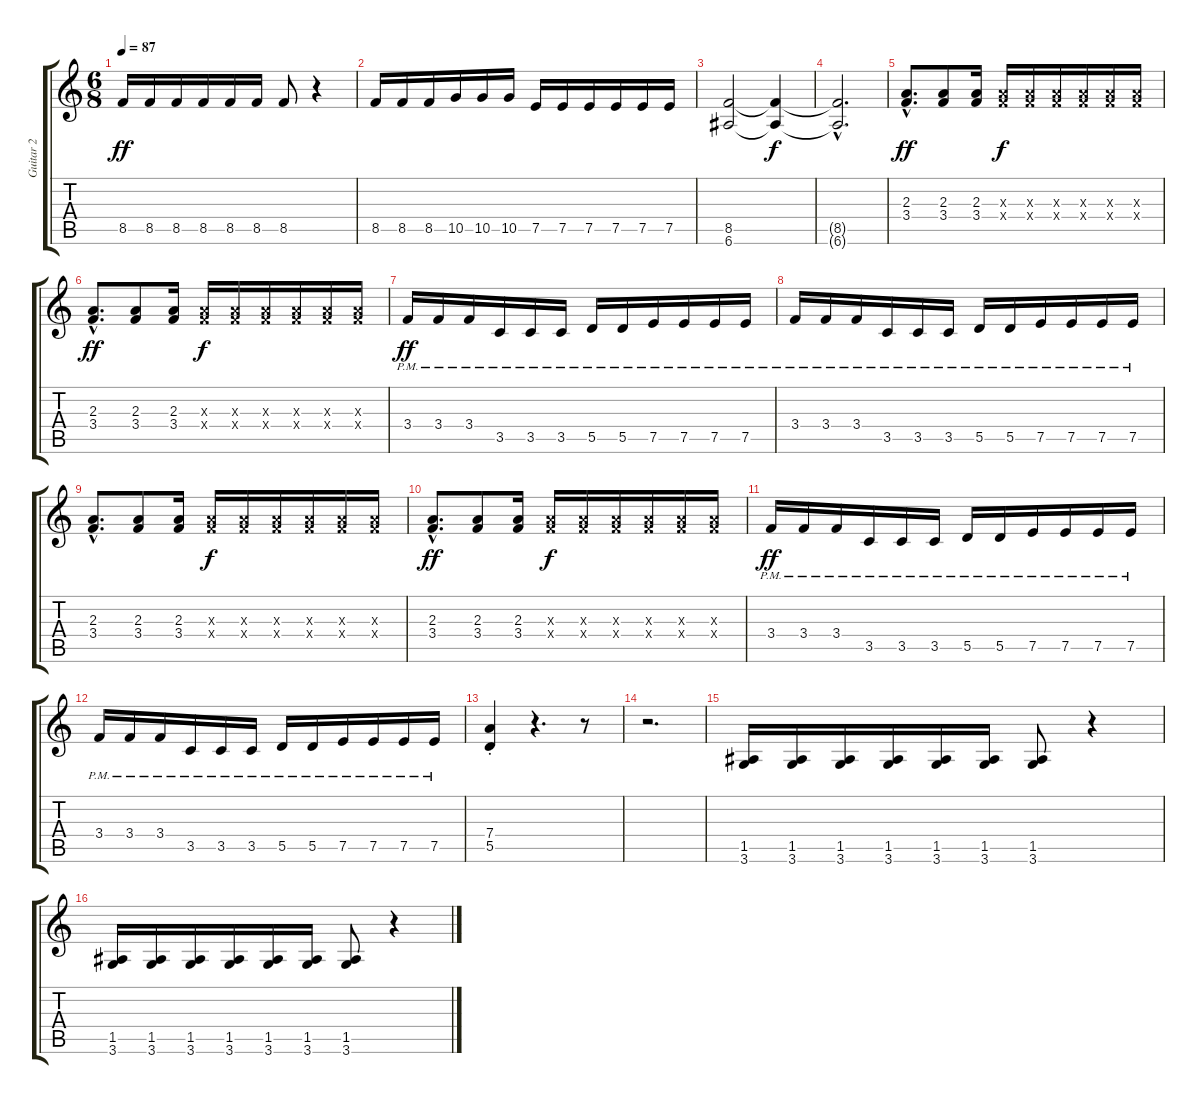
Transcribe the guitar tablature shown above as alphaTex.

\track ("Guitar 2" "Guitar 2") {instrument distortionguitar}
\staff {score tabs}
\tuning (E4 B3 G3 D3 A2 E2) {hide}
\ts (6 8)
\tempo 87
\clef g2
\ks c
8.5.16{dy ff} 8.5.16 8.5.16 8.5.16 8.5.16 8.5.16 8.5.8 r.4 |
8.5.16 8.5.16 8.5.16 10.5.16 10.5.16 10.5.16 7.5.16 7.5.16 7.5.16 7.5.16 7.5.16 7.5.16 |
(8.5 6.6).2 (8.5{t} 6.6{t}).4{dy f} |
(8.5{hac t} 6.6{hac t}).2{d} |
(2.3{hac} 3.4{hac}).8{d dy ff instrument distortionguitar} (2.3 3.4).8 (2.3 3.4).16 (2.3{x} 3.4{x}).16{dy f} (2.3{x} 3.4{x}).16 (2.3{x} 3.4{x}).16 (2.3{x} 3.4{x}).16 (2.3{x} 3.4{x}).16 (2.3{x} 3.4{x}).16 |
(2.3{hac} 3.4{hac}).8{d dy ff} (2.3 3.4).8 (2.3 3.4).16 (2.3{x} 3.4{x}).16{dy f} (2.3{x} 3.4{x}).16 (2.3{x} 3.4{x}).16 (2.3{x} 3.4{x}).16 (2.3{x} 3.4{x}).16 (2.3{x} 3.4{x}).16 |
3.4{pm}.16{dy ff} 3.4{pm}.16 3.4{pm}.16 3.5{pm}.16 3.5{pm}.16 3.5{pm}.16 5.5{pm}.16 5.5{pm}.16 7.5{pm}.16 7.5{pm}.16 7.5{pm}.16 7.5{pm}.16 |
3.4{pm}.16 3.4{pm}.16 3.4{pm}.16 3.5{pm}.16 3.5{pm}.16 3.5{pm}.16 5.5{pm}.16 5.5{pm}.16 7.5{pm}.16 7.5{pm}.16 7.5{pm}.16 7.5{pm}.16 |
(2.3{hac} 3.4{hac}).8{d} (2.3 3.4).8 (2.3 3.4).16 (2.3{x} 3.4{x}).16{dy f} (2.3{x} 3.4{x}).16 (2.3{x} 3.4{x}).16 (2.3{x} 3.4{x}).16 (2.3{x} 3.4{x}).16 (2.3{x} 3.4{x}).16 |
(2.3{hac} 3.4{hac}).8{d dy ff} (2.3 3.4).8 (2.3 3.4).16 (2.3{x} 3.4{x}).16{dy f} (2.3{x} 3.4{x}).16 (2.3{x} 3.4{x}).16 (2.3{x} 3.4{x}).16 (2.3{x} 3.4{x}).16 (2.3{x} 3.4{x}).16 |
3.4{pm}.16{dy ff} 3.4{pm}.16 3.4{pm}.16 3.5{pm}.16 3.5{pm}.16 3.5{pm}.16 5.5{pm}.16 5.5{pm}.16 7.5{pm}.16 7.5{pm}.16 7.5{pm}.16 7.5{pm}.16 |
3.4{pm}.16 3.4{pm}.16 3.4{pm}.16 3.5{pm}.16 3.5{pm}.16 3.5{pm}.16 5.5{pm}.16 5.5{pm}.16 7.5{pm}.16 7.5{pm}.16 7.5{pm}.16 7.5{pm}.16 |
(7.4{st} 5.5{st}).4 r.4{d} r.8 |
r.2{d} |
(1.5 3.6).16 (1.5 3.6).16 (1.5 3.6).16 (1.5 3.6).16 (1.5 3.6).16 (1.5 3.6).16 (1.5 3.6).8 r.4 |
(1.5 3.6).16 (1.5 3.6).16 (1.5 3.6).16 (1.5 3.6).16 (1.5 3.6).16 (1.5 3.6).16 (1.5 3.6).8 r.4
